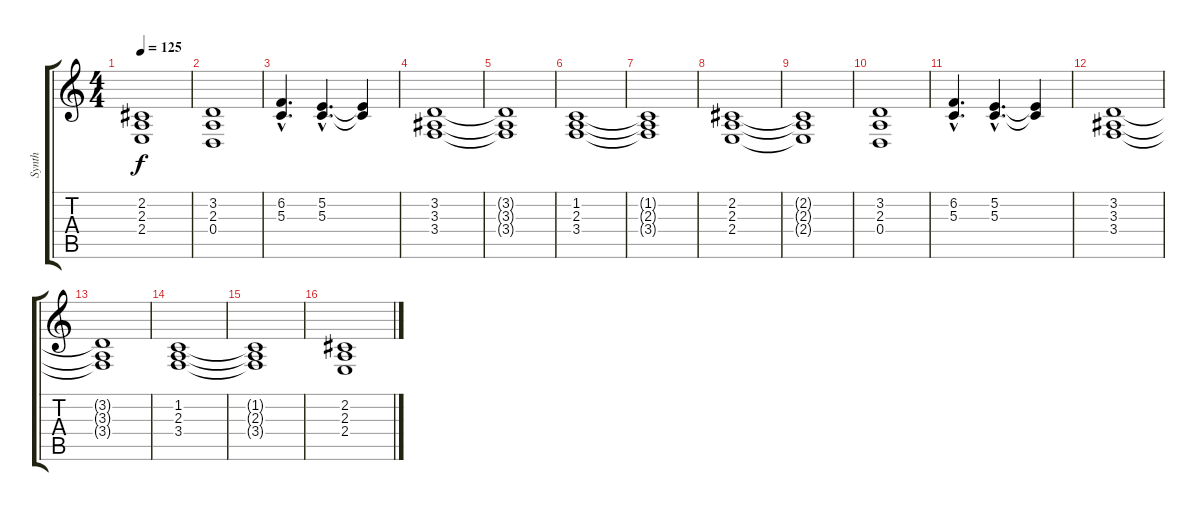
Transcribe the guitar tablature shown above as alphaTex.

\track ("Synth" "Synth") {instrument synthstrings1}
\staff {score tabs}
\tuning (E4 B3 G3 D3 A2 E2) {hide}
\ts (4 4)
\tempo 125
\clef g2
\ks c
(2.2{t} 2.3{t} 2.4{t}).1{dy f} |
(3.2 2.3 0.4).1 |
(6.2{hac} 5.3{hac}).4{d} (5.2{hac} 5.3{hac}).4{d} (5.2{t} 5.3{t}).4 |
(3.2 3.3 3.4).1 |
(3.2{t} 3.3{t} 3.4{t}).1 |
(1.2 2.3 3.4).1 |
(1.2{t} 2.3{t} 3.4{t}).1 |
(2.2 2.3 2.4).1 |
(2.2{t} 2.3{t} 2.4{t}).1 |
(3.2 2.3 0.4).1 |
(6.2{hac} 5.3{hac}).4{d} (5.2{hac} 5.3{hac}).4{d} (5.2{t} 5.3{t}).4 |
(3.2 3.3 3.4).1 |
(3.2{t} 3.3{t} 3.4{t}).1 |
(1.2 2.3 3.4).1 |
(1.2{t} 2.3{t} 3.4{t}).1 |
(2.2 2.3 2.4).1
